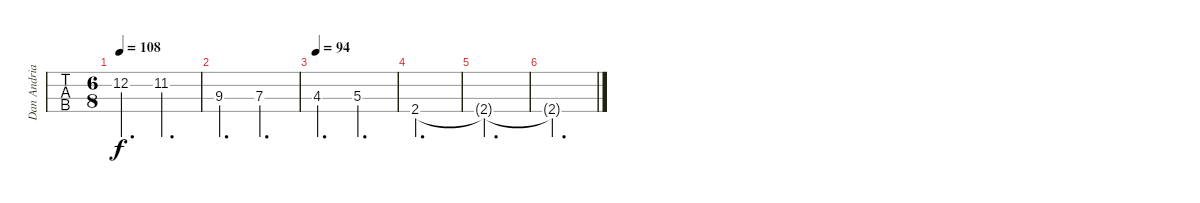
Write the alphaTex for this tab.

\track ("Dan Andriano - Bass" "Dan Andria") {instrument electricbassfinger}
\staff {tabs}
\tuning (G2 D2 A1 E1) {hide}
\ts (6 8)
\tempo 108
\clef f4
\ks a
12.2.4{d dy f} 11.2.4{d} |
9.3.4{d} 7.3.4{d} |
\tempo 94
4.3.4{d} 5.3.4{d} |
2.4.2{d volume 0} |
2.4{t}.2{d} |
2.4{t}.2{d}
